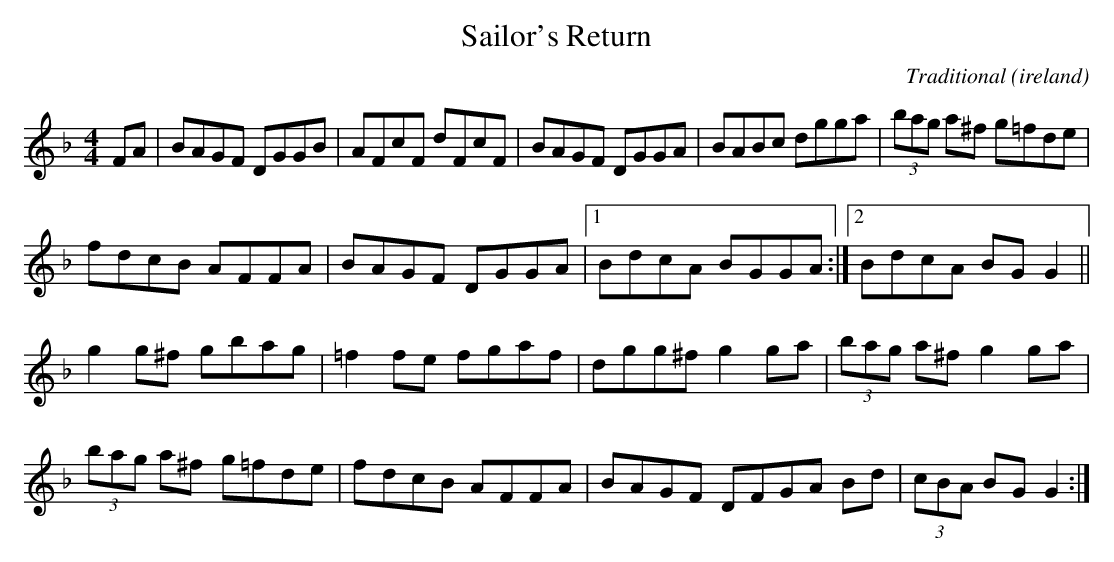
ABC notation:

X:1
T:Sailor's Return
O:ireland
C:Traditional
M:4/4
E:11
K:F
FA|BAGF DGGB|AFcF dFcF|BAGF DGGA|BABc dgga|(3bag a^f g=fde|
fdcB AFFA|BAGF DGGA | [1 BdcA BGGA:|[2 BdcA BG G2||
g2 g^f gbag|=f2 fe fgaf|dgg^f g2 ga|(3bag a^f g2 ga|
(3bag a^f g=fde|fdcB AFFA|BAGF DFGA Bd| (3cBA BG G2:|
